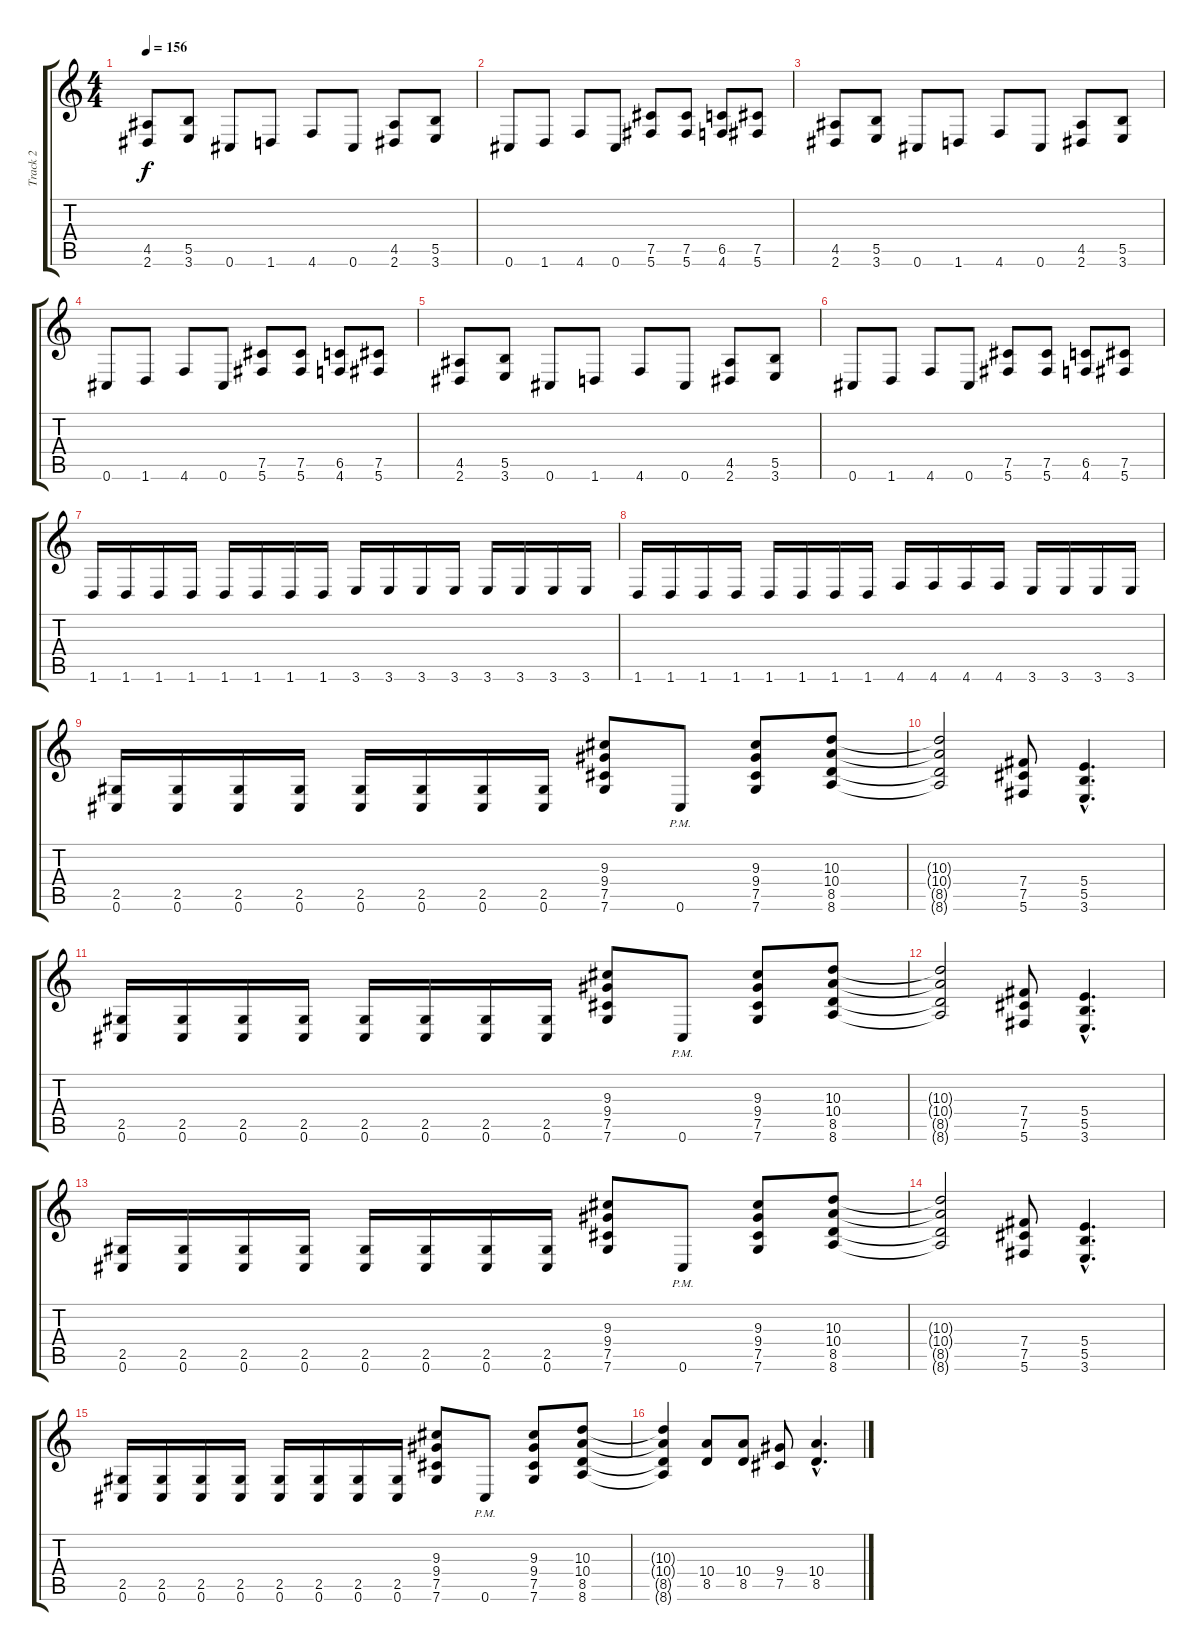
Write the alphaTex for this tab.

\track ("Track 2" "Track 2") {instrument distortionguitar}
\staff {score tabs}
\tuning (Db4 Ab3 E3 B2 Gb2 Db2) {hide}
\ts (4 4)
\tempo 156
\clef g2
\ks c
(4.5 2.6).8{dy f} (5.5 3.6).8 0.6.8 1.6.8 4.6.8 0.6.8 (4.5 2.6).8 (5.5 3.6).8 |
0.6.8 1.6.8 4.6.8 0.6.8 (7.5 5.6).8 (7.5 5.6).8 (6.5 4.6).8 (7.5 5.6).8 |
(4.5 2.6).8 (5.5 3.6).8 0.6.8 1.6.8 4.6.8 0.6.8 (4.5 2.6).8 (5.5 3.6).8 |
0.6.8 1.6.8 4.6.8 0.6.8 (7.5 5.6).8 (7.5 5.6).8 (6.5 4.6).8 (7.5 5.6).8 |
(4.5 2.6).8 (5.5 3.6).8 0.6.8 1.6.8 4.6.8 0.6.8 (4.5 2.6).8 (5.5 3.6).8 |
0.6.8 1.6.8 4.6.8 0.6.8 (7.5 5.6).8 (7.5 5.6).8 (6.5 4.6).8 (7.5 5.6).8 |
1.6.16 1.6.16 1.6.16 1.6.16 1.6.16 1.6.16 1.6.16 1.6.16 3.6.16 3.6.16 3.6.16 3.6.16 3.6.16 3.6.16 3.6.16 3.6.16 |
1.6.16 1.6.16 1.6.16 1.6.16 1.6.16 1.6.16 1.6.16 1.6.16 4.6.16 4.6.16 4.6.16 4.6.16 3.6.16 3.6.16 3.6.16 3.6.16 |
(2.5 0.6).16 (2.5 0.6).16 (2.5 0.6).16 (2.5 0.6).16 (2.5 0.6).16 (2.5 0.6).16 (2.5 0.6).16 (2.5 0.6).16 (9.3 9.4 7.5 7.6).8 0.6{pm}.8 (9.3 9.4 7.5 7.6).8 (10.3 10.4 8.5 8.6).8 |
(10.3{t} 10.4{t} 8.5{t} 8.6{t}).2 (7.4 7.5 5.6).8 (5.4{hac} 5.5{hac} 3.6{hac}).4{d} |
(2.5 0.6).16 (2.5 0.6).16 (2.5 0.6).16 (2.5 0.6).16 (2.5 0.6).16 (2.5 0.6).16 (2.5 0.6).16 (2.5 0.6).16 (9.3 9.4 7.5 7.6).8 0.6{pm}.8 (9.3 9.4 7.5 7.6).8 (10.3 10.4 8.5 8.6).8 |
(10.3{t} 10.4{t} 8.5{t} 8.6{t}).2 (7.4 7.5 5.6).8 (5.4{hac} 5.5{hac} 3.6{hac}).4{d} |
(2.5 0.6).16 (2.5 0.6).16 (2.5 0.6).16 (2.5 0.6).16 (2.5 0.6).16 (2.5 0.6).16 (2.5 0.6).16 (2.5 0.6).16 (9.3 9.4 7.5 7.6).8 0.6{pm}.8 (9.3 9.4 7.5 7.6).8 (10.3 10.4 8.5 8.6).8 |
(10.3{t} 10.4{t} 8.5{t} 8.6{t}).2 (7.4 7.5 5.6).8 (5.4{hac} 5.5{hac} 3.6{hac}).4{d} |
(2.5 0.6).16 (2.5 0.6).16 (2.5 0.6).16 (2.5 0.6).16 (2.5 0.6).16 (2.5 0.6).16 (2.5 0.6).16 (2.5 0.6).16 (9.3 9.4 7.5 7.6).8 0.6{pm}.8 (9.3 9.4 7.5 7.6).8 (10.3 10.4 8.5 8.6).8 |
(10.3{t} 10.4{t} 8.5{t} 8.6{t}).4 (10.4 8.5).8 (10.4 8.5).8 (9.4 7.5).8 (10.4{hac} 8.5{hac}).4{d}
